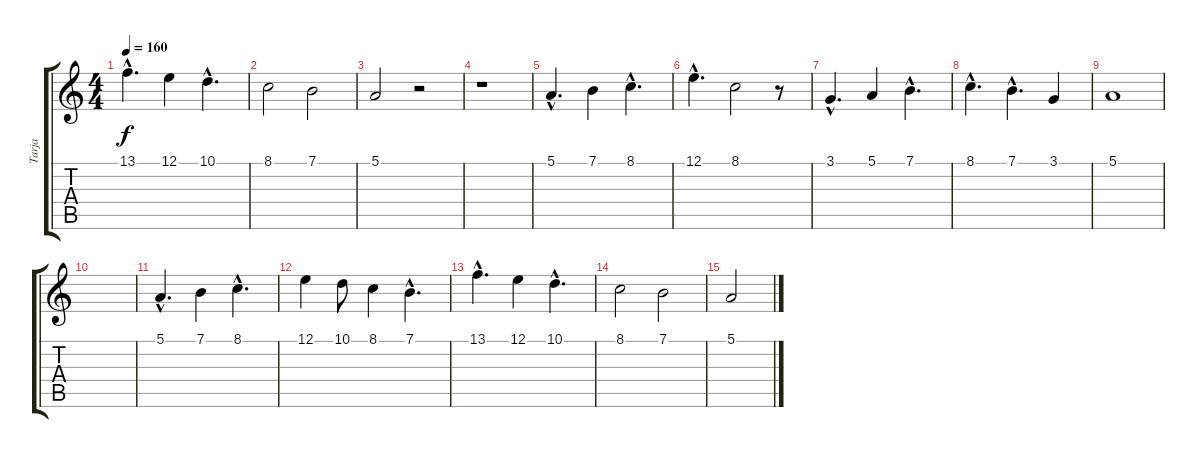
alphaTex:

\track ("Tarja" "Tarja") {instrument lead6voice}
\staff {score tabs}
\tuning (E4 B3 G3 D3 A2 E2) {hide}
\ts (4 4)
\tempo 160
\clef g2
\ks c
13.1{hac}.4{d dy f} 12.1.4 10.1{hac}.4{d} |
8.1.2 7.1.2 |
5.1.2 r.2 |
r.1 |
5.1{hac}.4{d} 7.1.4 8.1{hac}.4{d} |
12.1{hac}.4{d} 8.1.2 r.8 |
3.1{hac}.4{d} 5.1.4 7.1{hac}.4{d} |
8.1{hac}.4{d} 7.1{hac}.4{d} 3.1.4 |
5.1.1 |
|
5.1{hac}.4{d} 7.1.4 8.1{hac}.4{d} |
12.1.4 10.1.8 8.1.4 7.1{hac}.4{d} |
13.1{hac}.4{d} 12.1.4 10.1{hac}.4{d} |
8.1.2 7.1.2 |
5.1.2
